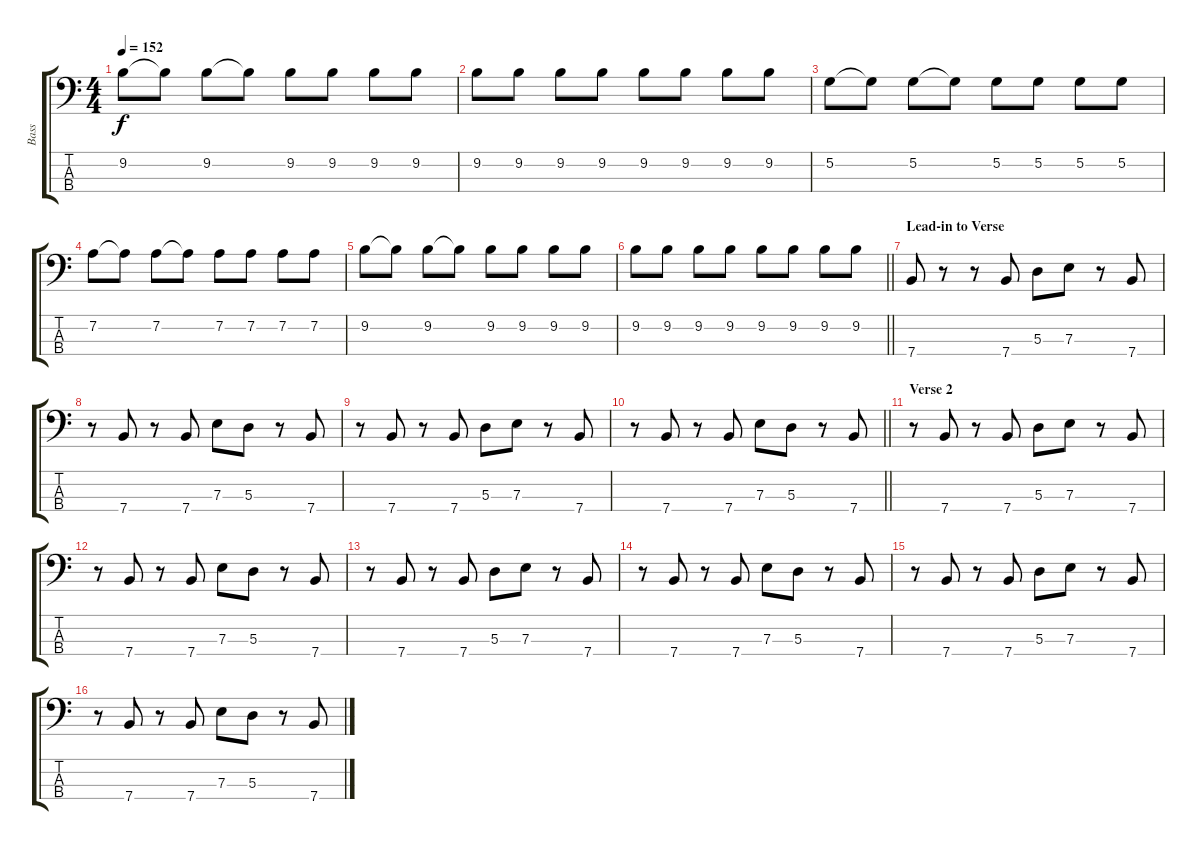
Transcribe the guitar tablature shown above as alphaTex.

\track ("Bass" "Bass") {instrument electricbassfinger}
\staff {score tabs}
\tuning (G2 D2 A1 E1) {hide}
\ts (4 4)
\tempo 152
\clef f4
\ks c
9.2.8{dy f} 9.2{t}.8 9.2.8 9.2{t}.8 9.2.8 9.2.8 9.2.8 9.2.8 |
9.2.8 9.2.8 9.2.8 9.2.8 9.2.8 9.2.8 9.2.8 9.2.8 |
5.2.8 5.2{t}.8 5.2.8 5.2{t}.8 5.2.8 5.2.8 5.2.8 5.2.8 |
7.2.8 7.2{t}.8 7.2.8 7.2{t}.8 7.2.8 7.2.8 7.2.8 7.2.8 |
9.2.8 9.2{t}.8 9.2.8 9.2{t}.8 9.2.8 9.2.8 9.2.8 9.2.8 |
\barLineRight lightlight
9.2.8 9.2.8 9.2.8 9.2.8 9.2.8 9.2.8 9.2.8 9.2.8 |
\section ("" "Lead-in to Verse")
7.4.8 r.8 r.8 7.4.8 5.3.8 7.3.8 r.8 7.4.8 |
r.8 7.4.8 r.8 7.4.8 7.3.8 5.3.8 r.8 7.4.8 |
r.8 7.4.8 r.8 7.4.8 5.3.8 7.3.8 r.8 7.4.8 |
\barLineRight lightlight
r.8 7.4.8 r.8 7.4.8 7.3.8 5.3.8 r.8 7.4.8 |
\section ("" "Verse 2")
r.8 7.4.8 r.8 7.4.8 5.3.8 7.3.8 r.8 7.4.8 |
r.8 7.4.8 r.8 7.4.8 7.3.8 5.3.8 r.8 7.4.8 |
r.8 7.4.8 r.8 7.4.8 5.3.8 7.3.8 r.8 7.4.8 |
r.8 7.4.8 r.8 7.4.8 7.3.8 5.3.8 r.8 7.4.8 |
r.8 7.4.8 r.8 7.4.8 5.3.8 7.3.8 r.8 7.4.8 |
r.8 7.4.8 r.8 7.4.8 7.3.8 5.3.8 r.8 7.4.8
